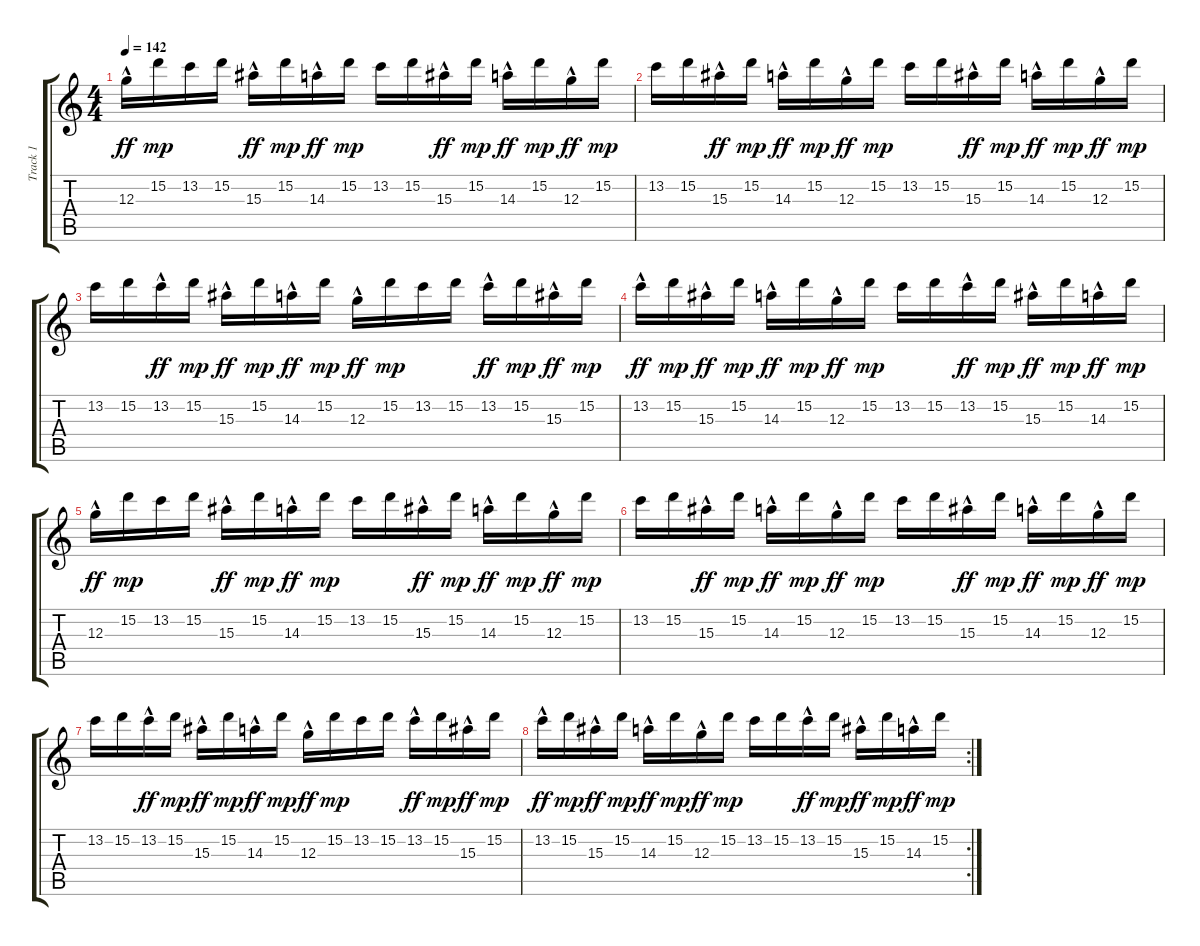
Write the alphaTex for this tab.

\track ("Track 1" "Track 1") {instrument overdrivenguitar}
\staff {score tabs}
\tuning (E4 B3 G3 D3 A2 E2) {hide}
\ts (4 4)
\tempo 142
\clef g2
\ks c
12.3{hac}.16{dy ff} 15.2.16{dy mp} 13.2.16 15.2.16 15.3{hac}.16{dy ff} 15.2.16{dy mp} 14.3{hac}.16{dy ff} 15.2.16{dy mp} 13.2.16 15.2.16 15.3{hac}.16{dy ff} 15.2.16{dy mp} 14.3{hac}.16{dy ff} 15.2.16{dy mp} 12.3{hac}.16{dy ff} 15.2.16{dy mp} |
13.2.16 15.2.16 15.3{hac}.16{dy ff} 15.2.16{dy mp} 14.3{hac}.16{dy ff} 15.2.16{dy mp} 12.3{hac}.16{dy ff} 15.2.16{dy mp} 13.2.16 15.2.16 15.3{hac}.16{dy ff} 15.2.16{dy mp} 14.3{hac}.16{dy ff} 15.2.16{dy mp} 12.3{hac}.16{dy ff} 15.2.16{dy mp} |
13.2.16 15.2.16 13.2{hac}.16{dy ff} 15.2.16{dy mp} 15.3{hac}.16{dy ff} 15.2.16{dy mp} 14.3{hac}.16{dy ff} 15.2.16{dy mp} 12.3{hac}.16{dy ff} 15.2.16{dy mp} 13.2.16 15.2.16 13.2{hac}.16{dy ff} 15.2.16{dy mp} 15.3{hac}.16{dy ff} 15.2.16{dy mp} |
13.2{hac}.16{dy ff} 15.2.16{dy mp} 15.3{hac}.16{dy ff} 15.2.16{dy mp} 14.3{hac}.16{dy ff} 15.2.16{dy mp} 12.3{hac}.16{dy ff} 15.2.16{dy mp} 13.2.16 15.2.16 13.2{hac}.16{dy ff} 15.2.16{dy mp} 15.3{hac}.16{dy ff} 15.2.16{dy mp} 14.3{hac}.16{dy ff} 15.2.16{dy mp} |
12.3{hac}.16{dy ff} 15.2.16{dy mp} 13.2.16 15.2.16 15.3{hac}.16{dy ff} 15.2.16{dy mp} 14.3{hac}.16{dy ff} 15.2.16{dy mp} 13.2.16 15.2.16 15.3{hac}.16{dy ff} 15.2.16{dy mp} 14.3{hac}.16{dy ff} 15.2.16{dy mp} 12.3{hac}.16{dy ff} 15.2.16{dy mp} |
13.2.16 15.2.16 15.3{hac}.16{dy ff} 15.2.16{dy mp} 14.3{hac}.16{dy ff} 15.2.16{dy mp} 12.3{hac}.16{dy ff} 15.2.16{dy mp} 13.2.16 15.2.16 15.3{hac}.16{dy ff} 15.2.16{dy mp} 14.3{hac}.16{dy ff} 15.2.16{dy mp} 12.3{hac}.16{dy ff} 15.2.16{dy mp} |
13.2.16 15.2.16 13.2{hac}.16{dy ff} 15.2.16{dy mp} 15.3{hac}.16{dy ff} 15.2.16{dy mp} 14.3{hac}.16{dy ff} 15.2.16{dy mp} 12.3{hac}.16{dy ff} 15.2.16{dy mp} 13.2.16 15.2.16 13.2{hac}.16{dy ff} 15.2.16{dy mp} 15.3{hac}.16{dy ff} 15.2.16{dy mp} |
\rc 2
13.2{hac}.16{dy ff} 15.2.16{dy mp} 15.3{hac}.16{dy ff} 15.2.16{dy mp} 14.3{hac}.16{dy ff} 15.2.16{dy mp} 12.3{hac}.16{dy ff} 15.2.16{dy mp} 13.2.16 15.2.16 13.2{hac}.16{dy ff} 15.2.16{dy mp} 15.3{hac}.16{dy ff} 15.2.16{dy mp} 14.3{hac}.16{dy ff} 15.2.16{dy mp}
